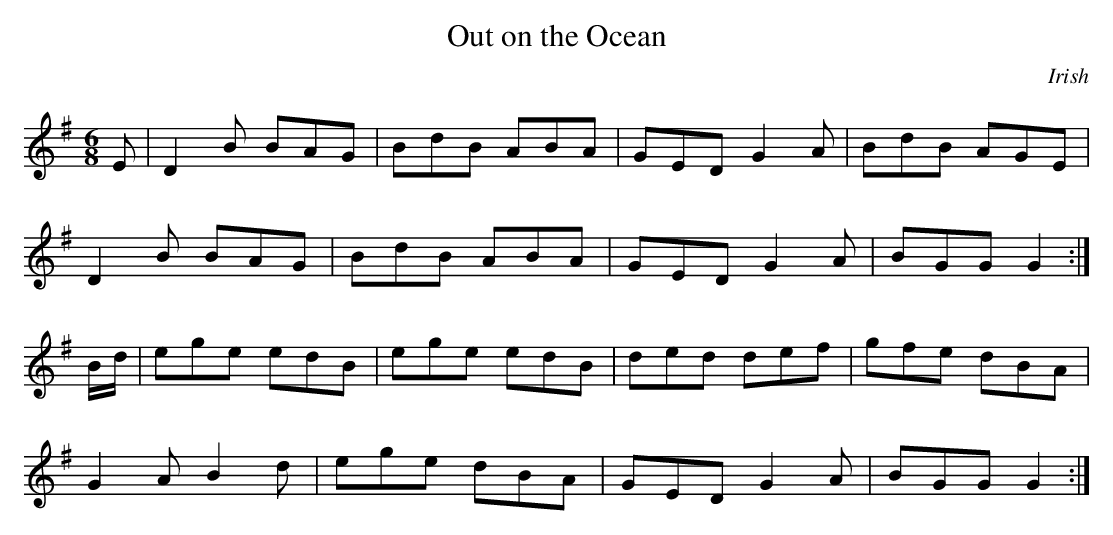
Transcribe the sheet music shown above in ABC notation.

X:1
T:Out on the Ocean
M:6/8
K:G
E | D2 B BAG | BdB ABA | GED G2 A | BdB AGE |
D2 B BAG | BdB ABA | GED G2 A | BGG G2 :|
B/d/ | ege edB | ege edB | ded def | gfe dBA |
G2 A B2 d | ege dBA | GED G2 A | BGG G2 :|
